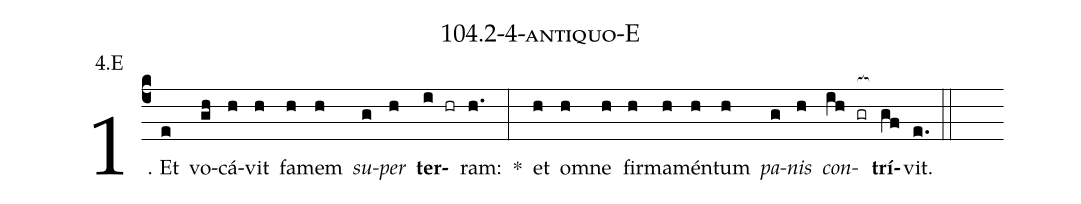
name: 104.2-4-antiquo-E;
annotation: 4.E;
%%
(c4)1. Et(e) vo(gh)cá(h)vit(h) fa(h)mem(h) <i>su</i>(g)<i>per</i>(h) <b>ter</b>(i hr)ram:(h.) *(:) et(h) om(h)ne(h) fir(h)ma(h)mén(h)tum(h) <i>pa</i>(g)<i>nis</i>(h) <i>con</i>(ih gr[ocb:1{])<b>trí</b>(gf[ocb:0}])vit.(e.) (::)


%E(h) u(g) o(h) u(ih) a(gf) e.(e.) (::)
